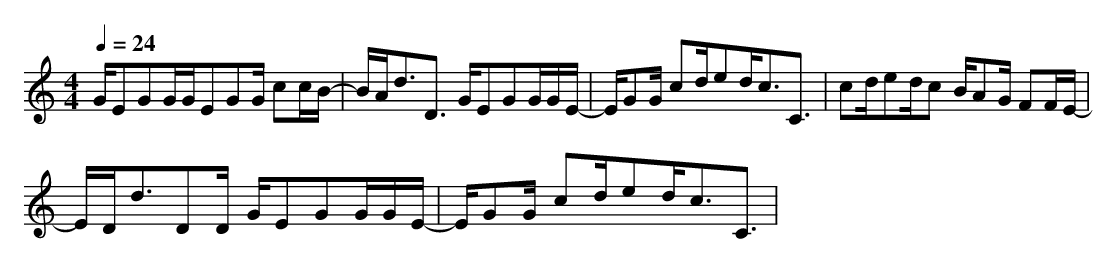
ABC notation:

X:1
T:
M: 4/4
L: 1/8
Q:1/4=24
K:C % 0 sharps
G/2EGG/2G/2EGG/2 cc/2B/2-|B/2A<dD3/2 G/2EGG/2G/2E/2-|E/2GG/2 cd/2ed<cC3/2|cd/2ed/2c B/2AG/2 FF/2E/2-|
E/2D<dDD/2 G/2EGG/2G/2E/2-|E/2GG/2 cd/2ed<cC3/2|
